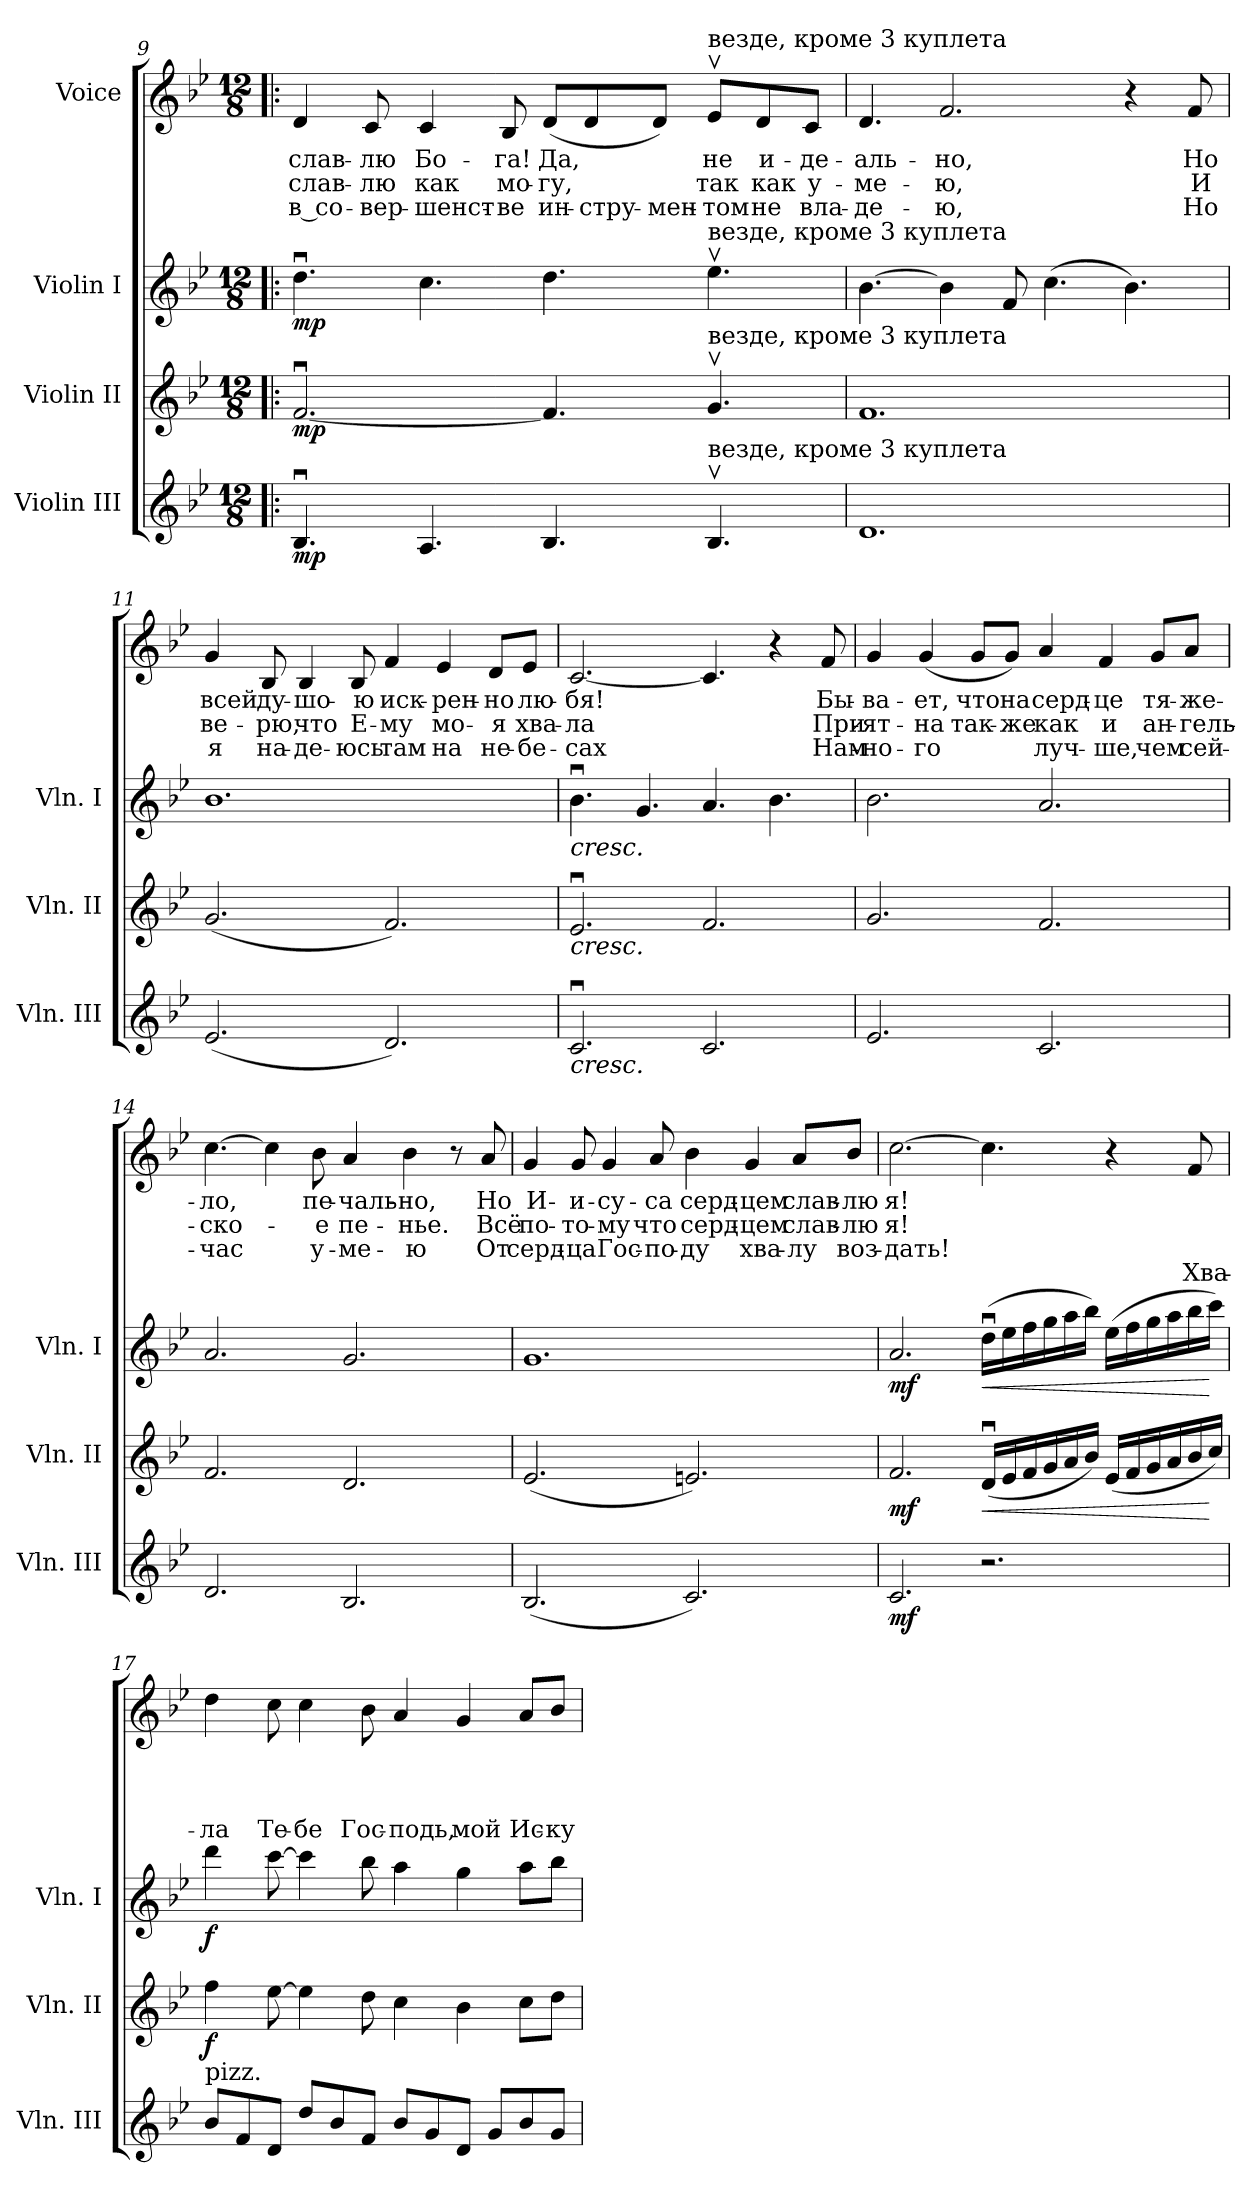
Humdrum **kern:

**kern	**dynam	**kern	**dynam	**kern	**dynam	**kern	**text	**text	**text	**text
*part4	*part4	*part3	*part3	*part2	*part2	*part1	*part1	*part1	*part1	*part1
*staff4	*staff4	*staff3	*staff3	*staff2	*staff2	*staff1	*staff1	*staff1	*staff1	*staff1
*I"Violin III	*	*I"Violin II	*	*I"Violin I	*	*I"Voice	*	*	*	*
*I'Vln. III	*	*I'Vln. II	*	*I'Vln. I	*	*	*	*	*	*
*clefG2	*	*clefG2	*	*clefG2	*	*clefG2	*	*	*	*
*k[b-e-]	*	*k[b-e-]	*	*k[b-e-]	*	*k[b-e-]	*	*	*	*
*B-:	*	*B-:	*	*B-:	*	*B-:	*	*	*	*
*M12/8	*	*M12/8	*	*M12/8	*	*M12/8	*	*	*	*
=9!|:	=9!|:	=9!|:	=9!|:	=9!|:	=9!|:	=9!|:	=9!|:	=9!|:	=9!|:	=9!|:
!	!LO:DY:b	!	!LO:DY:b	!	!LO:DY:b	!	!LO:LY:b	!LO:LY:b	!LO:LY:b	!
4.B-u>/	mp	[2.fu>/	mp	4.ddu>\	mp	4d/	слав-	слав-	в со-	.
!	!	!	!	!	!	!	!LO:LY:b	!LO:LY:b	!LO:LY:b	!
.	.	.	.	.	.	8c/	-лю	-лю	-вер-	.
!	!	!	!	!	!	!	!LO:LY:b	!LO:LY:b	!LO:LY:b	!
4.A/	.	.	.	4.cc\	.	4c/	Бо-	как	-шенст-	.
!	!	!	!	!	!	!	!LO:LY:b	!LO:LY:b	!LO:LY:b	!
.	.	.	.	.	.	8B-/	-га!	мо-	-ве	.
!	!	!	!	!	!	!	!LO:LY:b	!LO:LY:b	!LO:LY:b	!
4.B-/	.	4.f/]	.	4.dd\	.	(<8d/L	Да,	-гу,	ин-	.
!	!	!	!	!	!	!	!	!	!LO:LY:b	!
.	.	.	.	.	.	8d/	.	.	-стру-	.
!	!	!	!	!	!	!	!	!	!LO:LY:b	!
.	.	.	.	.	.	8d/J)	.	.	-мен-	.
!	!	!	!	!	!	!LO:TX:a:t=везде, кроме 3 куплета	!	!	!	!
!	!	!	!	!LO:TX:a:t=везде, кроме 3 куплета	!	!	!	!	!	!
!	!	!LO:TX:a:t=везде, кроме 3 куплета	!	!	!	!	!	!	!	!
!LO:TX:a:t=везде, кроме 3 куплета	!	!	!	!	!	!	!	!	!	!
!	!	!	!	!	!	!	!LO:LY:b	!LO:LY:b	!LO:LY:b	!
4.B-v>/	.	4.gv>/	.	4.ee-v>\	.	8e-v>/L	не	так	-том	.
!	!	!	!	!	!	!	!LO:LY:b	!LO:LY:b	!LO:LY:b	!
.	.	.	.	.	.	8d/	и-	как	не	.
!	!	!	!	!	!	!	!LO:LY:b	!LO:LY:b	!LO:LY:b	!
.	.	.	.	.	.	8c/J	-де-	у-	вла-	.
=10	=10	=10	=10	=10	=10	=10	=10	=10	=10	=10
!	!	!	!	!	!	!	!LO:LY:b	!LO:LY:b	!LO:LY:b	!
1.d	.	1.f	.	[4.b-\	.	4.d/	-аль-	-ме-	-де-	.
!	!	!	!	!	!	!	!LO:LY:b	!LO:LY:b	!LO:LY:b	!
.	.	.	.	4b-\]	.	2.f/	-но,	-ю,	-ю,	.
.	.	.	.	8f/	.	.	.	.	.	.
.	.	.	.	(>4.cc\	.	.	.	.	.	.
.	.	.	.	4.b-\)	.	4r	.	.	.	.
!	!	!	!	!	!	!	!LO:LY:b	!LO:LY:b	!LO:LY:b	!
.	.	.	.	.	.	8f/	Но	И	Но	.
!!LO:LB:g=z
=11	=11	=11	=11	=11	=11	=11	=11	=11	=11	=11
!	!	!	!	!	!	!	!LO:LY:b	!LO:LY:b	!LO:LY:b	!
(<2.e-/	.	(<2.g/	.	1.b-	.	4g/	всей	ве-	я	.
!	!	!	!	!	!	!	!LO:LY:b	!LO:LY:b	!LO:LY:b	!
.	.	.	.	.	.	8B-/	ду-	-рю,	на-	.
!	!	!	!	!	!	!	!LO:LY:b	!LO:LY:b	!LO:LY:b	!
.	.	.	.	.	.	4B-/	-шо-	что	-де-	.
!	!	!	!	!	!	!	!LO:LY:b	!LO:LY:b	!LO:LY:b	!
.	.	.	.	.	.	8B-/	-ю	Е-	-юсь	.
!	!	!	!	!	!	!	!LO:LY:b	!LO:LY:b	!LO:LY:b	!
2.d/)	.	2.f/)	.	.	.	4f/	иск-	-му	там	.
!	!	!	!	!	!	!	!LO:LY:b	!LO:LY:b	!LO:LY:b	!
.	.	.	.	.	.	4e-/	-рен-	мо-	на	.
!	!	!	!	!	!	!	!LO:LY:b	!LO:LY:b	!LO:LY:b	!
.	.	.	.	.	.	8d/L	-но	-я	не-	.
!	!	!	!	!	!	!	!LO:LY:b	!LO:LY:b	!LO:LY:b	!
.	.	.	.	.	.	8e-/J	лю-	хва-	-бе-	.
=12	=12	=12	=12	=12	=12	=12	=12	=12	=12	=12
!	!	!	!	!LO:TX:b:i:t=cresc.	!	!	!	!	!	!
!	!	!LO:TX:b:i:t=cresc.	!	!	!	!	!	!	!	!
!LO:TX:b:i:t=cresc.	!	!	!	!	!	!	!	!	!	!
!	!	!	!	!	!	!	!LO:LY:b	!LO:LY:b	!LO:LY:b	!
2.cu>/	.	2.e-u>/	.	4.b-u>\	.	[2.c/	-бя!	-ла	-сах	.
.	.	.	.	4.g/	.	.	.	.	.	.
2.c/	.	2.f/	.	4.a/	.	4.c/]	.	.	.	.
.	.	.	.	4.b-\	.	4r	.	.	.	.
!	!	!	!	!	!	!	!LO:LY:b	!LO:LY:b	!LO:LY:b	!
.	.	.	.	.	.	8f/	Бы-	При-	Нам-	.
=13	=13	=13	=13	=13	=13	=13	=13	=13	=13	=13
!	!	!	!	!	!	!	!LO:LY:b	!LO:LY:b	!LO:LY:b	!
2.e-/	.	2.g/	.	2.b-\	.	4g/	-ва-	-ят-	-но-	.
!	!	!	!	!	!	!	!LO:LY:b	!LO:LY:b	!LO:LY:b	!
.	.	.	.	.	.	(<4g/	-ет,	-на	-го	.
!	!	!	!	!	!	!	!LO:LY:b	!LO:LY:b	!	!
.	.	.	.	.	.	8g/L	что	так-	.	.
!	!	!	!	!	!	!	!LO:LY:b	!LO:LY:b	!	!
.	.	.	.	.	.	8g/J)	на	-же	.	.
!	!	!	!	!	!	!	!LO:LY:b	!LO:LY:b	!LO:LY:b	!
2.c/	.	2.f/	.	2.a/	.	4a/	серд-	как	луч-	.
!	!	!	!	!	!	!	!LO:LY:b	!LO:LY:b	!LO:LY:b	!
.	.	.	.	.	.	4f/	-це	и	-ше,	.
!	!	!	!	!	!	!	!LO:LY:b	!LO:LY:b	!LO:LY:b	!
.	.	.	.	.	.	8g/L	тя-	ан-	чем	.
!	!	!	!	!	!	!	!LO:LY:b	!LO:LY:b	!LO:LY:b	!
.	.	.	.	.	.	8a/J	-же-	-гель-	сей-	.
!!LO:PB:g=z
=14	=14	=14	=14	=14	=14	=14	=14	=14	=14	=14
!	!	!	!	!	!	!	!LO:LY:b	!LO:LY:b	!LO:LY:b	!
2.d/	.	2.f/	.	2.a/	.	[4.cc\	-ло,	-ско-	-час	.
.	.	.	.	.	.	4cc\]	.	.	.	.
!	!	!	!	!	!	!	!LO:LY:b	!LO:LY:b	!LO:LY:b	!
.	.	.	.	.	.	8b-\	пе-	-е	у-	.
!	!	!	!	!	!	!	!LO:LY:b	!LO:LY:b	!LO:LY:b	!
2.B-/	.	2.d/	.	2.g/	.	4a/	-чаль-	пе-	-ме-	.
!	!	!	!	!	!	!	!LO:LY:b	!LO:LY:b	!LO:LY:b	!
.	.	.	.	.	.	4b-\	-но,	-нье.	-ю	.
.	.	.	.	.	.	8r	.	.	.	.
!	!	!	!	!	!	!	!LO:LY:b	!LO:LY:b	!LO:LY:b	!
.	.	.	.	.	.	8a/	Но	Всё	От	.
=15	=15	=15	=15	=15	=15	=15	=15	=15	=15	=15
!	!	!	!	!	!	!	!LO:LY:b	!LO:LY:b	!LO:LY:b	!
(<2.B-/	.	(<2.e-/	.	1.g	.	4g/	И-	по-	серд-	.
!	!	!	!	!	!	!	!LO:LY:b	!LO:LY:b	!LO:LY:b	!
.	.	.	.	.	.	8g/	-и-	-то-	-ца	.
!	!	!	!	!	!	!	!LO:LY:b	!LO:LY:b	!LO:LY:b	!
.	.	.	.	.	.	4g/	-су-	-му	Гос-	.
!	!	!	!	!	!	!	!LO:LY:b	!LO:LY:b	!LO:LY:b	!
.	.	.	.	.	.	8a/	-са	что	-по-	.
!	!	!	!	!	!	!	!LO:LY:b	!LO:LY:b	!LO:LY:b	!
2.c/)	.	2.en/)	.	.	.	4b-\	серд-	серд-	-ду	.
!	!	!	!	!	!	!	!LO:LY:b	!LO:LY:b	!LO:LY:b	!
.	.	.	.	.	.	4g/	-цем	-цем	хва-	.
!	!	!	!	!	!	!	!LO:LY:b	!LO:LY:b	!LO:LY:b	!
.	.	.	.	.	.	8a/L	слав-	слав-	-лу	.
!	!	!	!	!	!	!	!LO:LY:b	!LO:LY:b	!LO:LY:b	!
.	.	.	.	.	.	8b-/J	-лю	-лю	воз-	.
=16	=16	=16	=16	=16	=16	=16	=16	=16	=16	=16
!	!LO:DY:b	!	!LO:DY:b	!	!LO:DY:b	!	!LO:LY:b	!LO:LY:b	!LO:LY:b	!
2.c/	mf	2.f/	mf	2.a/	mf	[2.cc\	я!	я!	-дать!	.
!	!	!	!LO:HP:b	!	!LO:HP:b	!	!	!	!	!
2.r	.	(<16du>/LL	<	(>16ddu>\LL	<	4.cc\]	.	.	.	.
.	.	16e-/	.	16ee-\	.	.	.	.	.	.
.	.	16f/	.	16ff\	.	.	.	.	.	.
.	.	16g/	.	16gg\	.	.	.	.	.	.
.	.	16a/	.	16aa\	.	.	.	.	.	.
.	.	16b-/JJ)	.	16bb-\JJ)	.	.	.	.	.	.
.	.	(<16e-/LL	.	(>16ee-\LL	.	4r	.	.	.	.
.	.	16f/	.	16ff\	.	.	.	.	.	.
.	.	16g/	.	16gg\	.	.	.	.	.	.
.	.	16a/	.	16aa\	.	.	.	.	.	.
!	!	!	!	!	!	!	!	!	!	!LO:LY:b
.	.	16b-/	.	16bb-\	.	8f/	.	.	.	Хва-
.	.	16cc/JJ)	[	16ccc\JJ)	[	.	.	.	.	.
!!LO:LB:g=z
=17	=17	=17	=17	=17	=17	=17	=17	=17	=17	=17
!LO:TX:a:t=pizz.	!	!	!	!	!	!	!	!	!	!
!	!	!	!LO:DY:b	!	!LO:DY:b	!	!	!	!	!LO:LY:b
8b-/L	.	4ff\	f	4ddd\	f	4dd\	.	.	.	-ла
8f/	.	.	.	.	.	.	.	.	.	.
!	!	!	!	!	!	!	!	!	!	!LO:LY:b
8d/J	.	[8ee-\	.	[8ccc\	.	8cc\	.	.	.	Те-
!	!	!	!	!	!	!	!	!	!	!LO:LY:b
8dd/L	.	4ee-\]	.	4ccc\]	.	4cc\	.	.	.	-бе
8b-/	.	.	.	.	.	.	.	.	.	.
!	!	!	!	!	!	!	!	!	!	!LO:LY:b
8f/J	.	8dd\	.	8bb-\	.	8b-\	.	.	.	Гос-
!	!	!	!	!	!	!	!	!	!	!LO:LY:b
8b-/L	.	4cc\	.	4aa\	.	4a/	.	.	.	-подь,
8g/	.	.	.	.	.	.	.	.	.	.
!	!	!	!	!	!	!	!	!	!	!LO:LY:b
8d/J	.	4b-\	.	4gg\	.	4g/	.	.	.	мой
8g/L	.	.	.	.	.	.	.	.	.	.
!	!	!	!	!	!	!	!	!	!	!LO:LY:b
8b-/	.	8cc\L	.	8aa\L	.	8a/L	.	.	.	Ис-
!	!	!	!	!	!	!	!	!	!	!LO:LY:b
8g/J	.	8dd\J	.	8bb-\J	.	8b-/J	.	.	.	-ку-
=	=	=	=	=	=	=	=	=	=	=
*-	*-	*-	*-	*-	*-	*-	*-	*-	*-	*-
